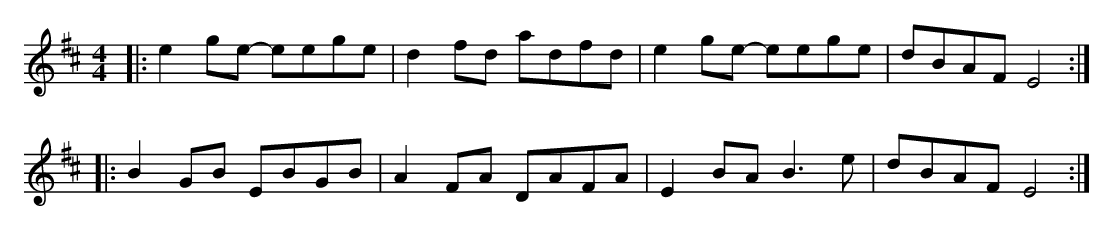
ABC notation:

X:1
M:4/4
K:Edor
|:e2 ge- eege|d2 fd adfd|e2 ge- eege|dBAF E4:|
|:B2 GB EBGB|A2 FA DAFA|E2 BA B3 e|dBAF E4:|
